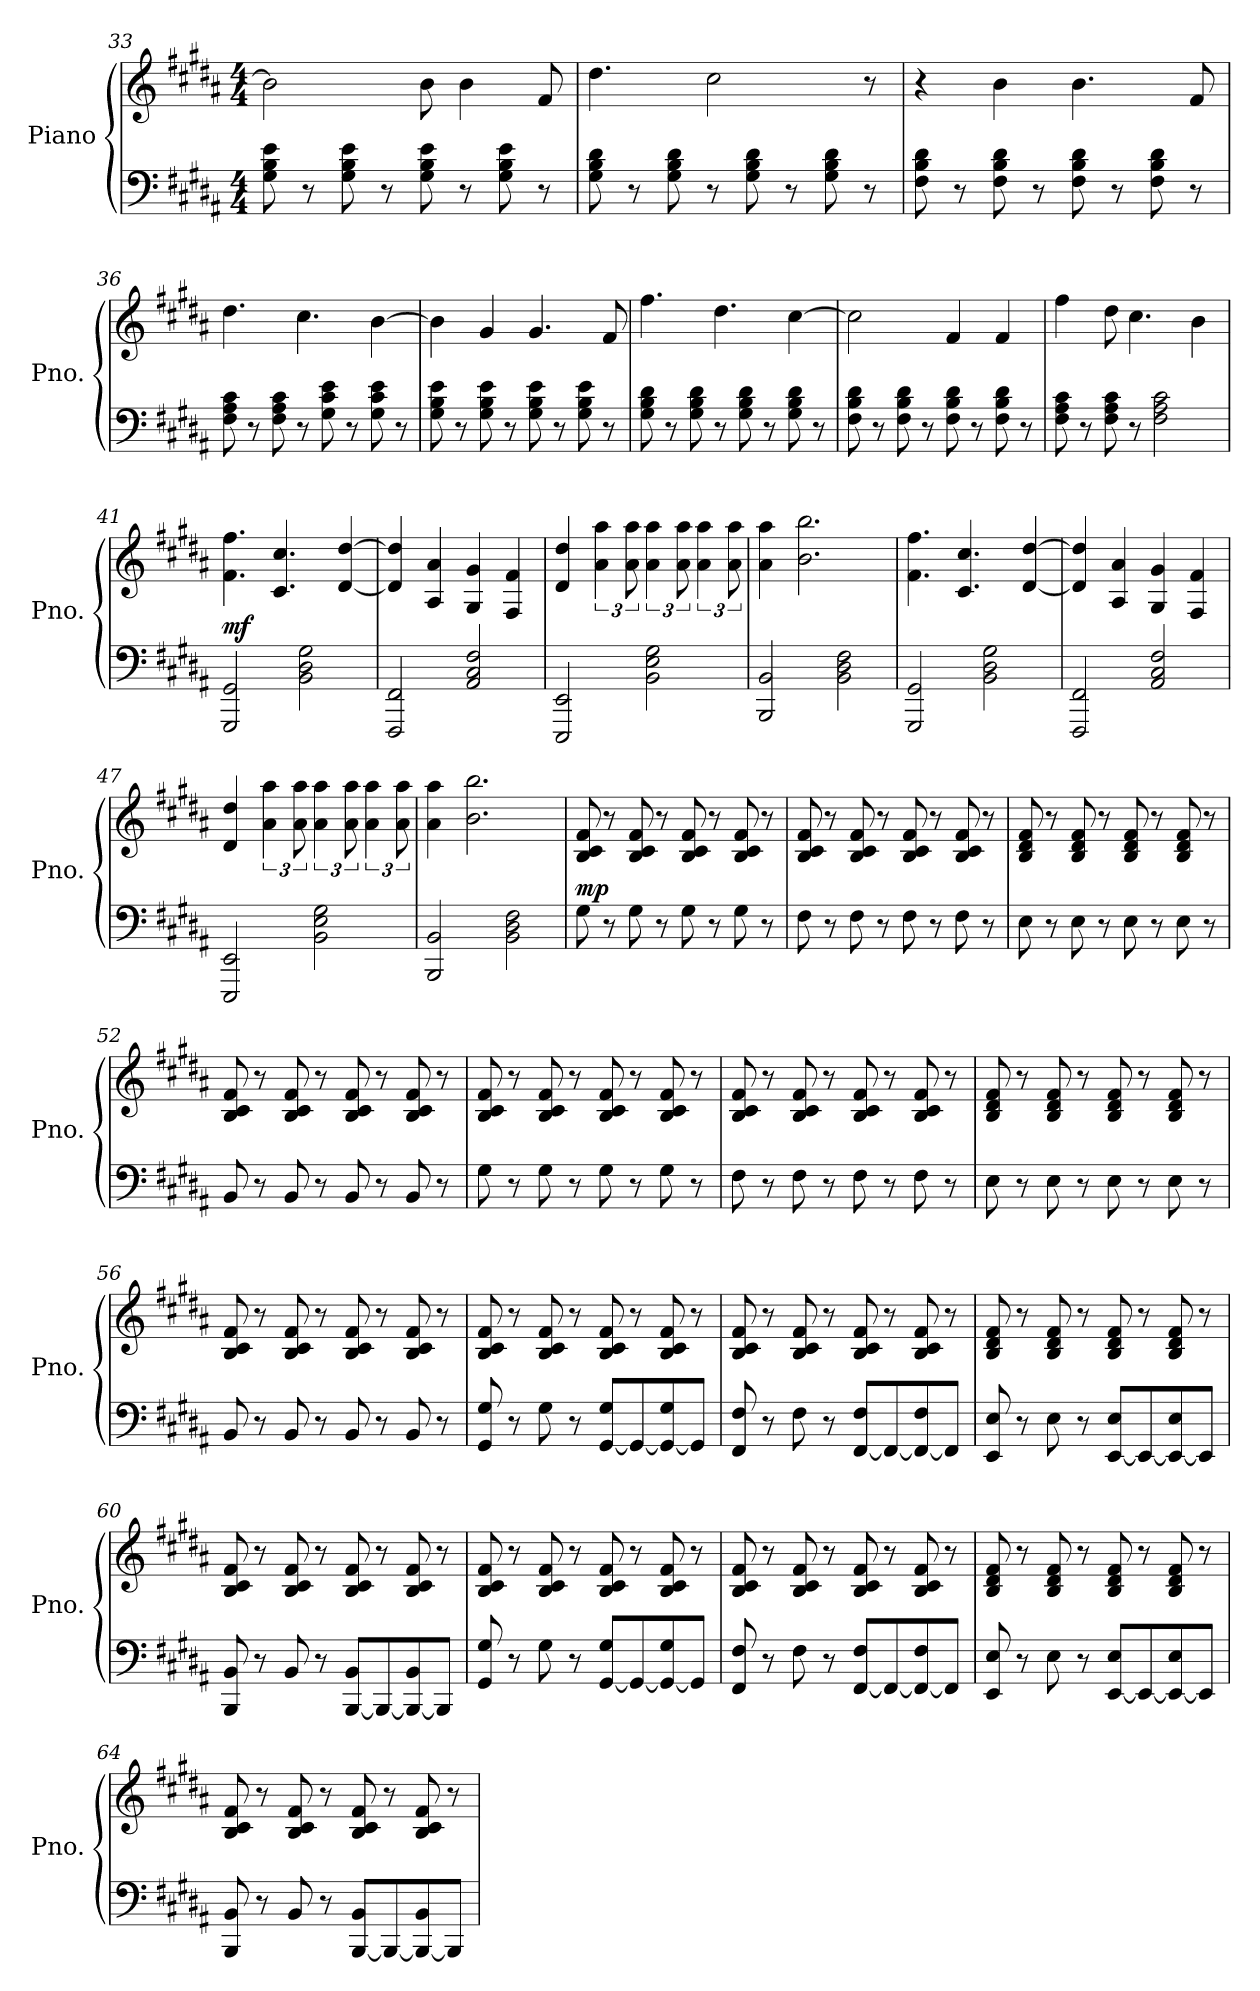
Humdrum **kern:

**kern	**kern	**dynam
*part1	*part1	*part1
*staff2	*staff1	*staff1/2
*I"Piano	*	*
*I'Pno.	*	*
*clefF4	*clefG2	*
*k[f#c#g#d#a#]	*k[f#c#g#d#a#]	*
*M4/4	*M4/4	*
=33	=33	=33
8G#\ 8B\ 8e\	2b\]	.
8r	.	.
8G#\ 8B\ 8e\	.	.
8r	.	.
8G#\ 8B\ 8e\	8b\	.
8r	4b\	.
8G#\ 8B\ 8e\	.	.
8r	8f#/	.
=34	=34	=34
8G#\ 8B\ 8d#\	4.dd#\	.
8r	.	.
8G#\ 8B\ 8d#\	.	.
8r	2cc#\	.
8G#\ 8B\ 8d#\	.	.
8r	.	.
8G#\ 8B\ 8d#\	.	.
8r	8r	.
!!LO:LB:g=z
=35	=35	=35
8F#\ 8B\ 8d#\	4r	.
8r	.	.
8F#\ 8B\ 8d#\	4b\	.
8r	.	.
8F#\ 8B\ 8d#\	4.b\	.
8r	.	.
8F#\ 8B\ 8d#\	.	.
8r	8f#/	.
=36	=36	=36
8F#\ 8A#\ 8c#\	4.dd#\	.
8r	.	.
8F#\ 8A#\ 8c#\	.	.
8r	4.cc#\	.
8G#\ 8c#\ 8e\	.	.
8r	.	.
8G#\ 8c#\ 8e\	[4b\	.
8r	.	.
=37	=37	=37
8G#\ 8B\ 8e\	4b\]	.
8r	.	.
8G#\ 8B\ 8e\	4g#/	.
8r	.	.
8G#\ 8B\ 8e\	4.g#/	.
8r	.	.
8G#\ 8B\ 8e\	.	.
8r	8f#/	.
=38	=38	=38
8G#\ 8B\ 8d#\	4.ff#\	.
8r	.	.
8G#\ 8B\ 8d#\	.	.
8r	4.dd#\	.
8G#\ 8B\ 8d#\	.	.
8r	.	.
8G#\ 8B\ 8d#\	[4cc#\	.
8r	.	.
=39	=39	=39
8F#\ 8B\ 8d#\	2cc#\]	.
8r	.	.
8F#\ 8B\ 8d#\	.	.
8r	.	.
8F#\ 8B\ 8d#\	4f#/	.
8r	.	.
8F#\ 8B\ 8d#\	4f#/	.
8r	.	.
!!LO:LB:g=z
=40	=40	=40
8F#\ 8A#\ 8c#\	4ff#\	.
8r	.	.
8F#\ 8A#\ 8c#\	8dd#\	.
8r	4.cc#\	.
2F#\ 2A#\ 2c#\	.	.
.	4b\	.
=41	=41	=41
!	!	!LO:DY:a=2
2GGG#/ 2GG#/	4.f#\ 4.ff#\	mf
.	4.c#/ 4.cc#/	.
2BB\ 2D#\ 2G#\	.	.
.	[4d#/ [4dd#/	.
=42	=42	=42
2FFF#/ 2FF#/	4d#/] 4dd#/]	.
.	4A#/ 4a#/	.
2AA#/ 2C#/ 2F#/	4G#/ 4g#/	.
.	4F#/ 4f#/	.
=43	=43	=43
2EEE/ 2EE/	4d#/ 4dd#/	.
.	6a#\ 6aa#\	.
.	12a#\ 12aa#\	.
2BB\ 2E\ 2G#\	6a#\ 6aa#\	.
.	12a#\ 12aa#\	.
.	6a#\ 6aa#\	.
.	12a#\ 12aa#\	.
=44	=44	=44
2BBB/ 2BB/	4a#\ 4aa#\	.
.	2.b\ 2.bb\	.
2BB\ 2D#\ 2F#\	.	.
=45	=45	=45
2GGG#/ 2GG#/	4.f#\ 4.ff#\	.
.	4.c#/ 4.cc#/	.
2BB\ 2D#\ 2G#\	.	.
.	[4d#/ [4dd#/	.
=46	=46	=46
2FFF#/ 2FF#/	4d#/] 4dd#/]	.
.	4A#/ 4a#/	.
2AA#/ 2C#/ 2F#/	4G#/ 4g#/	.
.	4F#/ 4f#/	.
!!LO:PB:g=z
=47	=47	=47
2EEE/ 2EE/	4d#/ 4dd#/	.
.	6a#\ 6aa#\	.
.	12a#\ 12aa#\	.
2BB\ 2E\ 2G#\	6a#\ 6aa#\	.
.	12a#\ 12aa#\	.
.	6a#\ 6aa#\	.
.	12a#\ 12aa#\	.
=48	=48	=48
2BBB/ 2BB/	4a#\ 4aa#\	.
.	2.b\ 2.bb\	.
2BB\ 2D#\ 2F#\	.	.
=49	=49	=49
!	!	!LO:DY:a=2
8G#\	8B/ 8c#/ 8f#/	mp
8r	8r	.
8G#\	8B/ 8c#/ 8f#/	.
8r	8r	.
8G#\	8B/ 8c#/ 8f#/	.
8r	8r	.
8G#\	8B/ 8c#/ 8f#/	.
8r	8r	.
=50	=50	=50
8F#\	8B/ 8c#/ 8f#/	.
8r	8r	.
8F#\	8B/ 8c#/ 8f#/	.
8r	8r	.
8F#\	8B/ 8c#/ 8f#/	.
8r	8r	.
8F#\	8B/ 8c#/ 8f#/	.
8r	8r	.
!!LO:LB:g=z
=51	=51	=51
8E\	8B/ 8d#/ 8f#/	.
8r	8r	.
8E\	8B/ 8d#/ 8f#/	.
8r	8r	.
8E\	8B/ 8d#/ 8f#/	.
8r	8r	.
8E\	8B/ 8d#/ 8f#/	.
8r	8r	.
=52	=52	=52
8BB/	8B/ 8c#/ 8f#/	.
8r	8r	.
8BB/	8B/ 8c#/ 8f#/	.
8r	8r	.
8BB/	8B/ 8c#/ 8f#/	.
8r	8r	.
8BB/	8B/ 8c#/ 8f#/	.
8r	8r	.
=53	=53	=53
8G#\	8B/ 8c#/ 8f#/	.
8r	8r	.
8G#\	8B/ 8c#/ 8f#/	.
8r	8r	.
8G#\	8B/ 8c#/ 8f#/	.
8r	8r	.
8G#\	8B/ 8c#/ 8f#/	.
8r	8r	.
=54	=54	=54
8F#\	8B/ 8c#/ 8f#/	.
8r	8r	.
8F#\	8B/ 8c#/ 8f#/	.
8r	8r	.
8F#\	8B/ 8c#/ 8f#/	.
8r	8r	.
8F#\	8B/ 8c#/ 8f#/	.
8r	8r	.
!!LO:LB:g=z
=55	=55	=55
8E\	8B/ 8d#/ 8f#/	.
8r	8r	.
8E\	8B/ 8d#/ 8f#/	.
8r	8r	.
8E\	8B/ 8d#/ 8f#/	.
8r	8r	.
8E\	8B/ 8d#/ 8f#/	.
8r	8r	.
=56	=56	=56
8BB/	8B/ 8c#/ 8f#/	.
8r	8r	.
8BB/	8B/ 8c#/ 8f#/	.
8r	8r	.
8BB/	8B/ 8c#/ 8f#/	.
8r	8r	.
8BB/	8B/ 8c#/ 8f#/	.
8r	8r	.
=57	=57	=57
8GG#/ 8G#/	8B/ 8c#/ 8f#/	.
8r	8r	.
8G#\	8B/ 8c#/ 8f#/	.
8r	8r	.
[8GG#/ 8G#/L	8B/ 8c#/ 8f#/	.
8GG#/_	8r	.
8GG#/_ 8G#/	8B/ 8c#/ 8f#/	.
8GG#/J]	8r	.
=58	=58	=58
8FF#/ 8F#/	8B/ 8c#/ 8f#/	.
8r	8r	.
8F#\	8B/ 8c#/ 8f#/	.
8r	8r	.
[8FF#/ 8F#/L	8B/ 8c#/ 8f#/	.
8FF#/_	8r	.
8FF#/_ 8F#/	8B/ 8c#/ 8f#/	.
8FF#/J]	8r	.
!!LO:LB:g=z
=59	=59	=59
8EE/ 8E/	8B/ 8d#/ 8f#/	.
8r	8r	.
8E\	8B/ 8d#/ 8f#/	.
8r	8r	.
[8EE/ 8E/L	8B/ 8d#/ 8f#/	.
8EE/_	8r	.
8EE/_ 8E/	8B/ 8d#/ 8f#/	.
8EE/J]	8r	.
=60	=60	=60
8BBB/ 8BB/	8B/ 8c#/ 8f#/	.
8r	8r	.
8BB/	8B/ 8c#/ 8f#/	.
8r	8r	.
[8BBB/ 8BB/L	8B/ 8c#/ 8f#/	.
8BBB/_	8r	.
8BBB/_ 8BB/	8B/ 8c#/ 8f#/	.
8BBB/J]	8r	.
=61	=61	=61
8GG#/ 8G#/	8B/ 8c#/ 8f#/	.
8r	8r	.
8G#\	8B/ 8c#/ 8f#/	.
8r	8r	.
[8GG#/ 8G#/L	8B/ 8c#/ 8f#/	.
8GG#/_	8r	.
8GG#/_ 8G#/	8B/ 8c#/ 8f#/	.
8GG#/J]	8r	.
=62	=62	=62
8FF#/ 8F#/	8B/ 8c#/ 8f#/	.
8r	8r	.
8F#\	8B/ 8c#/ 8f#/	.
8r	8r	.
[8FF#/ 8F#/L	8B/ 8c#/ 8f#/	.
8FF#/_	8r	.
8FF#/_ 8F#/	8B/ 8c#/ 8f#/	.
8FF#/J]	8r	.
!!LO:LB:g=z
=63	=63	=63
8EE/ 8E/	8B/ 8d#/ 8f#/	.
8r	8r	.
8E\	8B/ 8d#/ 8f#/	.
8r	8r	.
[8EE/ 8E/L	8B/ 8d#/ 8f#/	.
8EE/_	8r	.
8EE/_ 8E/	8B/ 8d#/ 8f#/	.
8EE/J]	8r	.
=64	=64	=64
8BBB/ 8BB/	8B/ 8c#/ 8f#/	.
8r	8r	.
8BB/	8B/ 8c#/ 8f#/	.
8r	8r	.
[8BBB/ 8BB/L	8B/ 8c#/ 8f#/	.
8BBB/_	8r	.
8BBB/_ 8BB/	8B/ 8c#/ 8f#/	.
8BBB/J]	8r	.
=	=	=
*-	*-	*-
